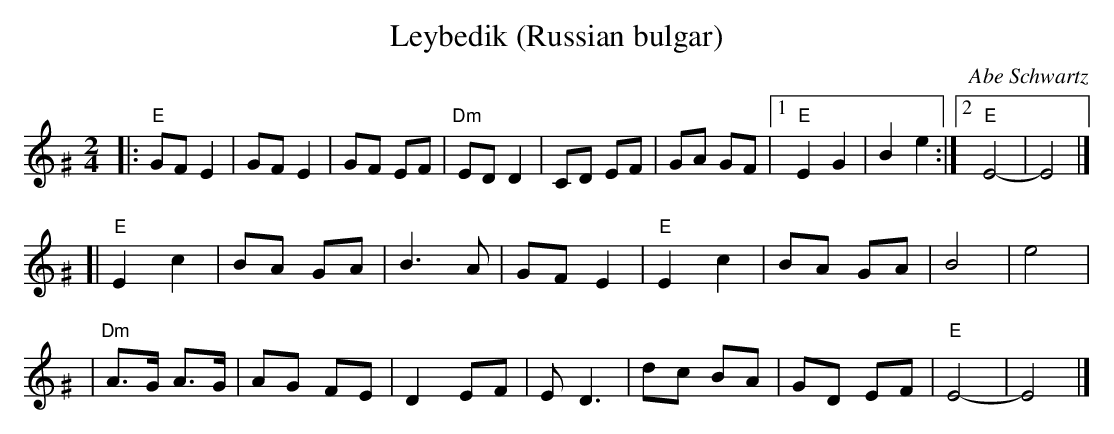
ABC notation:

X:1
T: Leybedik (Russian bulgar)
O: Abe Schwartz
M: 2/4
L: 1/8
K: E exp ^G
|: "E"GF E2 | GF E2 | GF EF | "Dm"ED D2 | CD EF | GA GF |1 "E"E2 G2 | B2 e2 :|2 "E"E4- | E4 |]
[| "E"E2 c2 | BA GA | B3 A | GF E2 | "E"E2 c2 | BA GA | B4 | e4 |
| "Dm"A>G A>G | AG FE | D2 EF | E D3 | dc BA | GD EF | "E"E4- | E4 |]
